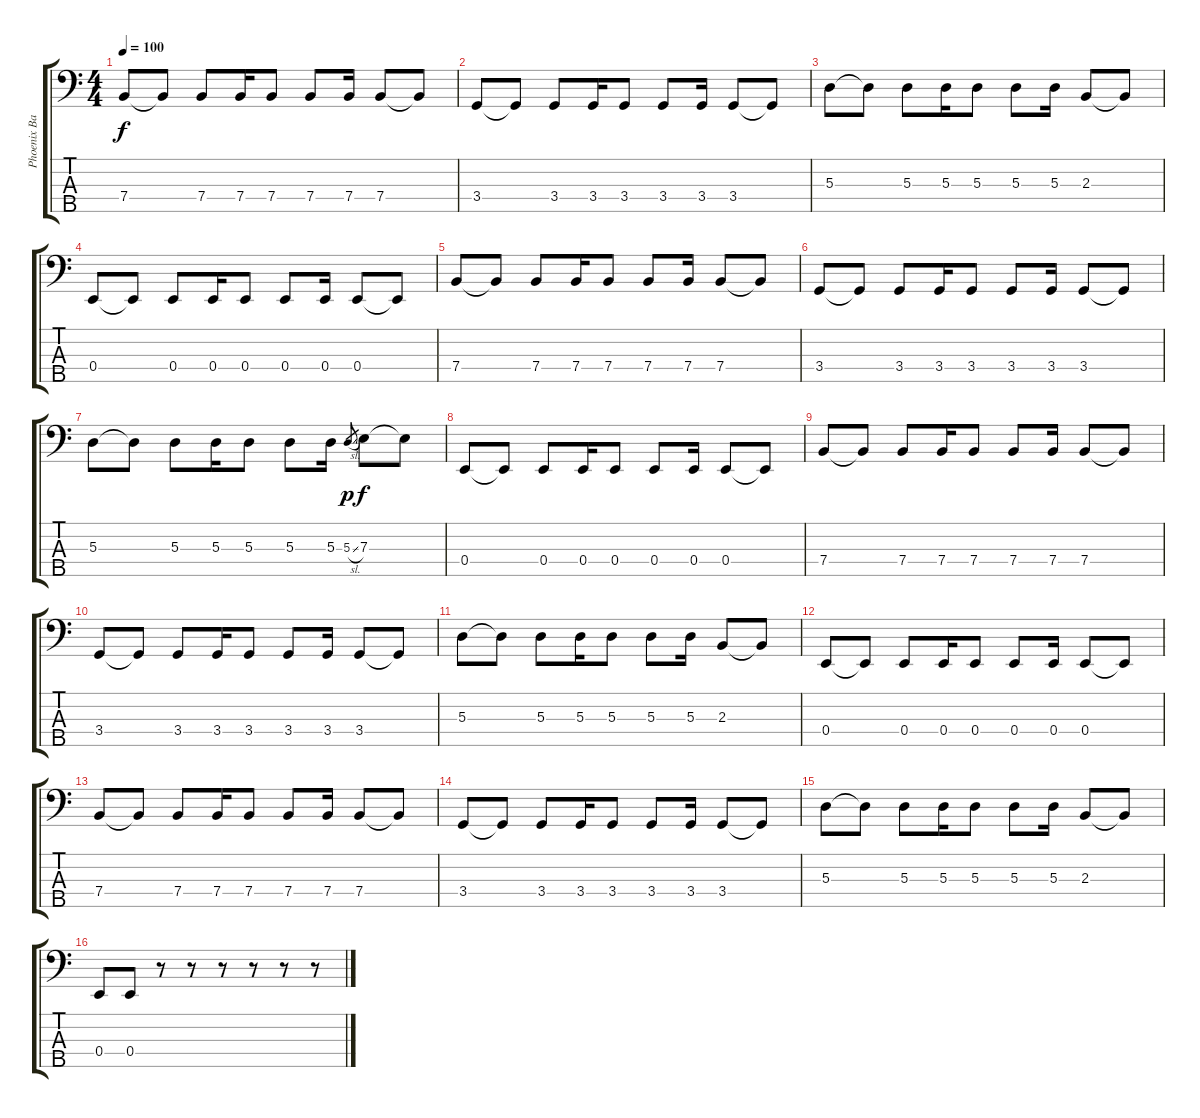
\track ("Phoenix Bass1" "Phoenix Ba") {instrument electricbasspick}
\staff {score tabs}
\tuning (G2 D2 A1 E1 A0) {hide}
\ts (4 4)
\tempo 100
\clef f4
\ks c
7.4.8{dy f} 7.4{t}.8 7.4.8 7.4.16 7.4.8 7.4.8 7.4.16 7.4.8 7.4{t}.8 |
3.4.8 3.4{t}.8 3.4.8 3.4.16 3.4.8 3.4.8 3.4.16 3.4.8 3.4{t}.8 |
5.3.8 5.3{t}.8 5.3.8 5.3.16 5.3.8 5.3.8 5.3.16 2.3.8 2.3{t}.8 |
0.4.8 0.4{t}.8 0.4.8 0.4.16 0.4.8 0.4.8 0.4.16 0.4.8 0.4{t}.8 |
7.4.8 7.4{t}.8 7.4.8 7.4.16 7.4.8 7.4.8 7.4.16 7.4.8 7.4{t}.8 |
3.4.8 3.4{t}.8 3.4.8 3.4.16 3.4.8 3.4.8 3.4.16 3.4.8 3.4{t}.8 |
5.3.8 5.3{t}.8 5.3.8 5.3.16 5.3.8 5.3.8 5.3.16 5.3{sl}.8{gr dy p} 7.3.8{dy f} 7.3{t}.8 |
0.4.8 0.4{t}.8 0.4.8 0.4.16 0.4.8 0.4.8 0.4.16 0.4.8 0.4{t}.8 |
7.4.8 7.4{t}.8 7.4.8 7.4.16 7.4.8 7.4.8 7.4.16 7.4.8 7.4{t}.8 |
3.4.8 3.4{t}.8 3.4.8 3.4.16 3.4.8 3.4.8 3.4.16 3.4.8 3.4{t}.8 |
5.3.8 5.3{t}.8 5.3.8 5.3.16 5.3.8 5.3.8 5.3.16 2.3.8 2.3{t}.8 |
0.4.8 0.4{t}.8 0.4.8 0.4.16 0.4.8 0.4.8 0.4.16 0.4.8 0.4{t}.8 |
7.4.8 7.4{t}.8 7.4.8 7.4.16 7.4.8 7.4.8 7.4.16 7.4.8 7.4{t}.8 |
3.4.8 3.4{t}.8 3.4.8 3.4.16 3.4.8 3.4.8 3.4.16 3.4.8 3.4{t}.8 |
5.3.8 5.3{t}.8 5.3.8 5.3.16 5.3.8 5.3.8 5.3.16 2.3.8 2.3{t}.8 |
0.4.8{volume 8} 0.4.8 r.8 r.8 r.8 r.8 r.8 r.8
